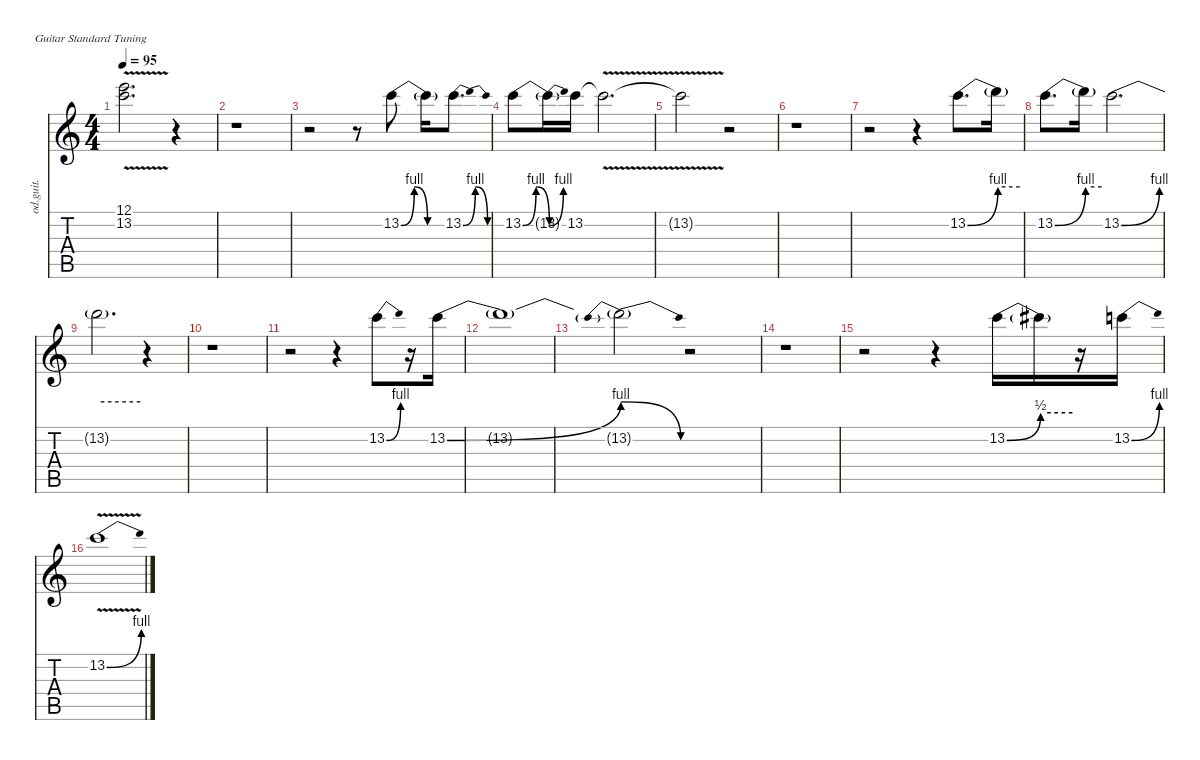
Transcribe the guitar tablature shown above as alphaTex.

\defaultSystemsLayout 4
\hideDynamics
\bracketExtendMode nobrackets
\otherSystemsTrackNameOrientation horizontal
\track ("Guit III" "od.guit.") {instrument overdrivenguitar}
\staff {score tabs}
\tuning (E4 B3 G3 D3 A2 E2)
\ts (4 4)
\tempo 95
\clef g2
\ks c
(12.1{v t} 13.2{v t}).2{d dy f beam Down} r.4{beam Down} |
r.1{beam Down} |
r.2{beam Down} r.8{beam Down} 13.2{be (bendrelease 0 0 30 4 30 4 60 0)}.8{beam Down} 13.2{be (hold 0 0 60 0) t}.16{beam Down} 13.2{be (bendrelease 0 0 15 4 30 4 45 0)}.8{d beam Down} |
13.2{be (bendrelease 0 0 30 4 30 4 60 0)}.8{beam Down} 13.2{be (bend 0 0 60 4) t}.16{beam Down} 13.2.16{beam Down} 13.2{v t}.2{d beam Down} |
13.2{v t}.2{beam Down} r.2{beam Down} |
r.1{beam Down} |
r.2{beam Down} r.4{beam Down} 13.2{be (bend 0 0 60 4)}.8{d beam Down} 13.2{be (hold 0 4 60 4) t}.16{beam Down} |
13.2{be (bend 0 0 60 4)}.8{d beam Down} 13.2{be (hold 0 4 60 4) t}.16{beam Down} 13.2{be (bend 0 0 60 4)}.2{d beam Down} |
13.2{be (hold 0 4 60 4) t}.2{d beam Down} r.4{beam Down} |
r.1{beam Down} |
r.2{beam Down} r.4{beam Down} 13.2{be (bend 0 0 30 4)}.8{beam Down} r.16{beam Down} 13.2{be (bend 0 0 60 4)}.16{beam Down} |
13.2{t}.1{beam Down} |
13.2{be (prebendrelease 0 4 60 0) t}.2{beam Down} r.2{beam Down} |
r.1{beam Down} |
r.2{beam Down} r.4{beam Down} 13.2{be (bend 0 0 60 2)}.16{beam Down} 13.2{be (hold 0 2 60 2) t}.16{beam Down} r.16{beam Down} 13.2{be (bend 0 0 30 4)}.16{beam Down} |
13.2{be (bend 0 0 60 4) v}.1{beam Down}
